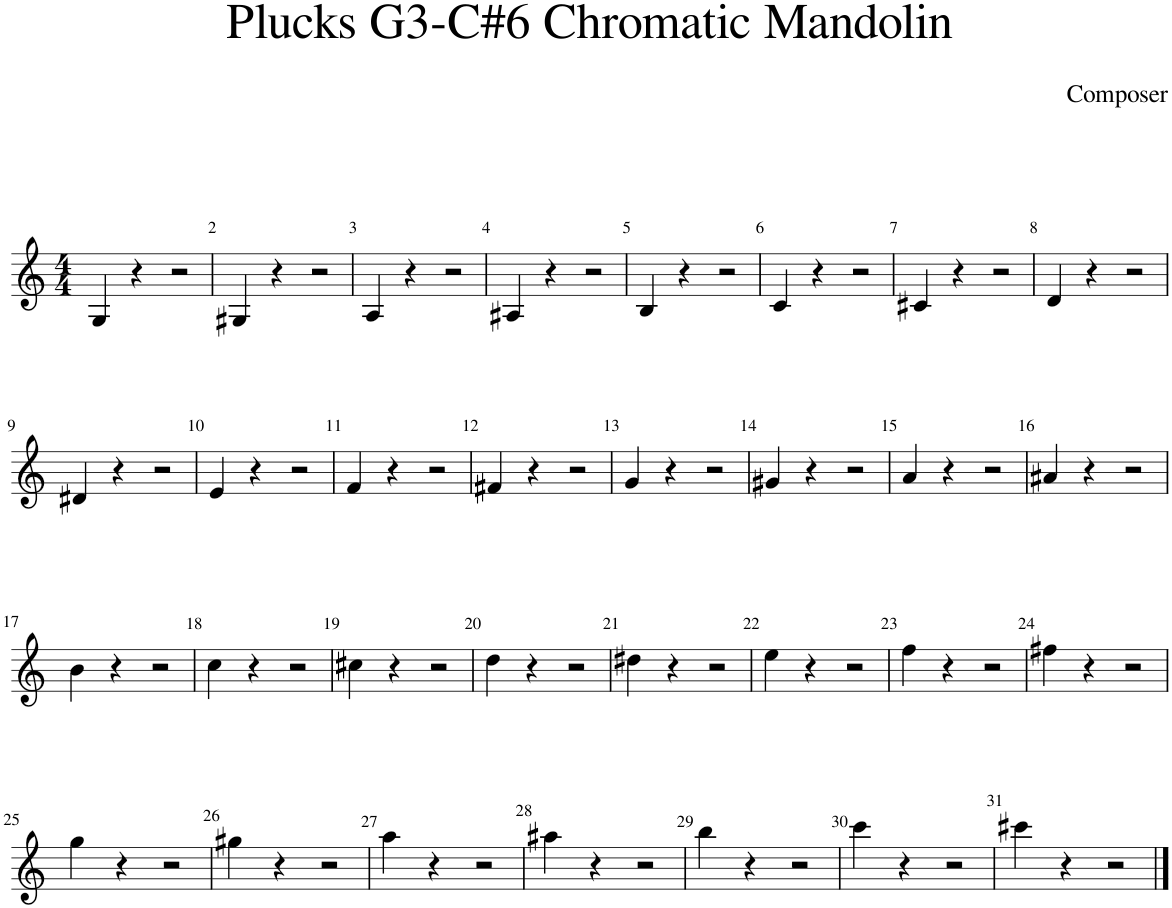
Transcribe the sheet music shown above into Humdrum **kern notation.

**kern
*part1
*staff1
*I"Mandolin
*I'Mdn.
*clefG2
*k[]
*M4/4
=1
4G/
4r
2r
=2
4G#X/
4r
2r
=3
4A/
4r
2r
=4
4A#X/
4r
2r
=5
4B/
4r
2r
=6
4c/
4r
2r
=7
4c#X/
4r
2r
=8
4d/
4r
2r
!!LO:LB:g=z
=9
4d#X/
4r
2r
=10
4e/
4r
2r
=11
4f/
4r
2r
=12
4f#X/
4r
2r
=13
4g/
4r
2r
=14
4g#X/
4r
2r
=15
4a/
4r
2r
=16
4a#X/
4r
2r
!!LO:LB:g=z
=17
4b\
4r
2r
=18
4cc\
4r
2r
=19
4cc#X\
4r
2r
=20
4dd\
4r
2r
=21
4dd#X\
4r
2r
=22
4ee\
4r
2r
=23
4ff\
4r
2r
=24
4ff#X\
4r
2r
!!LO:LB:g=z
=25
4gg\
4r
2r
=26
4gg#X\
4r
2r
=27
4aa\
4r
2r
=28
4aa#X\
4r
2r
=29
4bb\
4r
2r
=30
4ccc\
4r
2r
=31
4ccc#X\
4r
2r
==
*-
